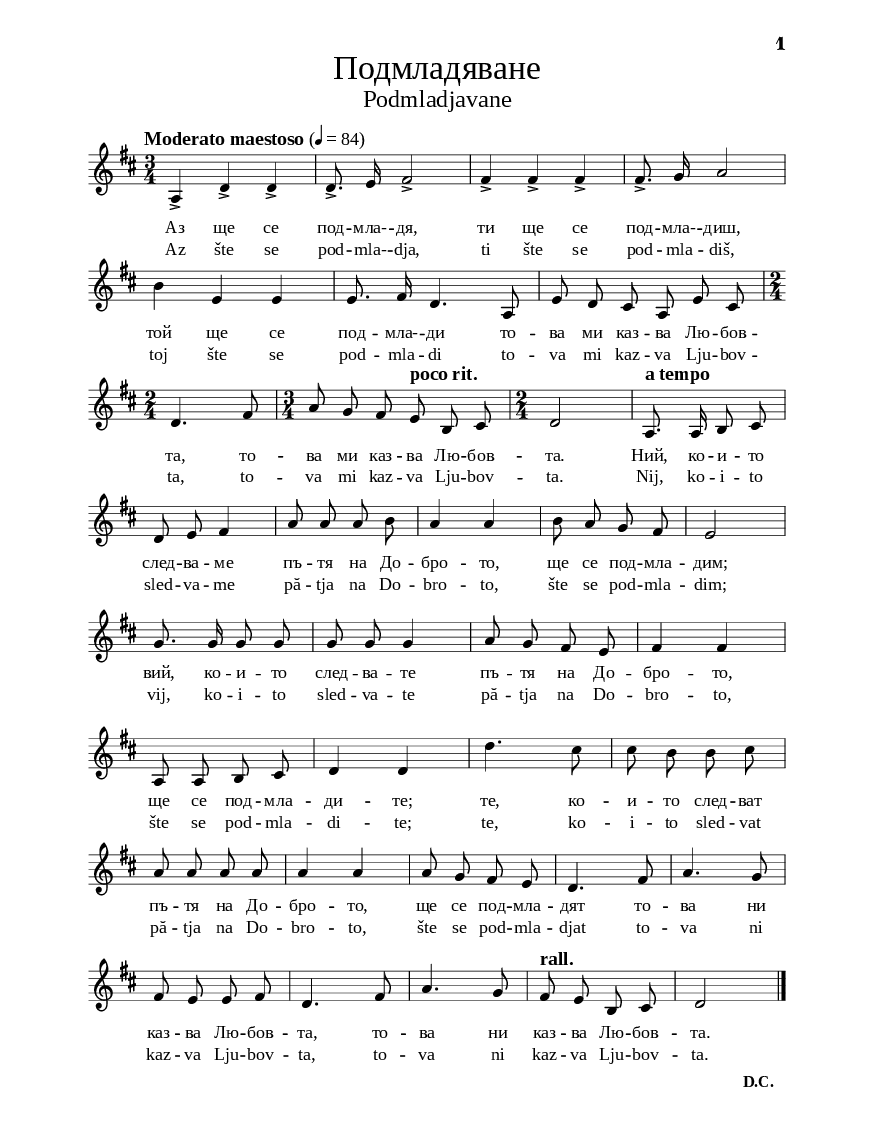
\version "2.24.3"

% include paper part and global functions
\include "include/globals.ily"

\bookpart {
  \label #'ref119
  \tocItem \markup "Подмладяване – Podmladjavane"
  \include "include/bookpart-paper.ily"
  \score {
    \include "include/score-layout.ily"

    \new Voice \absolute {
      \clef treble
      \key d \major
      \time 3/4
      \tempoFunc "Moderato maestoso" 4 "84"
      \autoBeamOff
      a4 -> d'4 ->  % 2
      d'4 -> | d'8. -> e'16  % 3
      fis'2 -> | % 4
      fis'4 -> fis'4 ->  % 5
      fis'4 -> | fis'8. -> g'16  % 6
      a'2 \break |

      b'4 e'4  % 8
      e'4 | e'8. fis'16  % 9
      d'4. a8 | e'8  d'8 cis'8 a8 e'8 cis'8 \break | % 11
      \time 2/4  d'4. fis'8 | % 12
      \time 3/4  a'8 g'8 fis'8 \tempo "poco rit." e'8 b8 cis'8
      | % 13
      \time 2/4  d'2 | % 14
      \tempo "a tempo" a8. a16 b8 cis'8 \break | % 15
      d'8 e'8 fis'4 | % 16
      a'8 a'8 a'8 b'8 | % 17
      a'4 a'4 | % 18
      b'8 a'8 g'8 fis'8 | % 19
      e'2 \break |
      g'8. g'16 g'8 g'8 | % 21
      g'8 g'8 g'4 | % 22
      a'8 g'8 fis'8 e'8 | % 23
      fis'4 fis'4 \break | % 24
      a8 a8 b8 cis'8 | % 25
      d'4 d'4 | % 26
      d''4. cis''8 | % 27
      cis''8 b'8 b'8 cis''8 \break | % 28
      a'8 a'8 a'8 a'8 | % 29
      a'4 a'4 |
      a'8 g'8 fis'8 e'8 | % 31
      d'4. fis'8 | % 32
      a'4. g'8 \break | % 33
      fis'8 e'8 e'8 fis'8 | % 34
      d'4. fis'8 | % 35
      a'4. g'8 | % 36
       \tempo "rall." fis'8 e'8 b8 cis'8 | % 37
      d'2  \bar "|."
    }

    \addlyrics {Аз   ще   се 
   под  --  "мла-"  --  дя,   ти   ще   се   под  --  "мла-"  --  диш, 
   той   ще   се   под  --  "мла-"  --  ди   то  --  ва   ми   каз  --
   ва   Лю  --  бов  --  та,   то  --  ва   ми   каз  --  ва   Лю  --
   бов  --  та.   Ний,   ко  --  и  --  то   след  --  ва  --  ме 
   пъ  --  тя   на   До  --  бро  --  то,   ще   се   под  --  мла  --
   дим;   вий,   ко  --  и  --  то   след  --  ва  --  те   пъ  --
   тя   на   До  --  бро  --  то,   ще   се   под  --  мла  --  ди  --
   те;   те,   ко  --  и  --  то   след  --  ват   пъ  --  тя   на 
   До  --  бро  --  то,   ще   се   под  --  мла  --  дят   то  --
   ва   ни   каз  --  ва   Лю  --  бов  --  та,   то  --  ва   ни 
   каз  --  ва   Лю  --  бов  --  та. }
      \addlyrics {Az   šte   se 
   pod  --  "mla-"  --  dja,   ti   šte   se   pod  --  mla  --  diš, 
   toj   šte   se   pod  --  mla  --  di   to  --  va   mi   kaz  --
   va   Lju  --  bov  --  ta,   to  --  va   mi   kaz  --  va   Lju  --
   bov  --  ta.   Nij,   ko  --  i  --  to   sled  --  va  --  me 
   pă  --  tja   na   Do  --  bro  --  to,   šte   se   pod  --  mla  --
   dim;   vij,   ko  --  i  --  to   sled  --  va  --  te   pă  --
   tja   na   Do  --  bro  --  to,   šte   se   pod  --  mla  --  di  --
   te;   te,   ko  --  i  --  to   sled  --  vat   pă  --  tja   na 
   Do  --  bro  --  to,   šte   se   pod  --  mla  --  djat   to  --
   va   ni   kaz  --  va   Lju  --  bov  --  ta,   to  --  va   ni 
   kaz  --  va   Lju  --  bov  --  ta. }

    \header {
      title = \titleFunc "Подмладяване" "Podmladjavane"
    }

    \midi{}

  } % score

    \markup \empty-one

  \markup \dc-one "D.C."

  \pageBreak

  % include foreign translation(s) of the song
 \version "2.24.3"

\markup \fill-line { \fontsize #deTitleFontSize "Verjüngen" }
\markup \null
\markup \null
\markup \abs-fontsize #10 {
 
  \override #`(baseline-skip . ,deCoupletBaselineSkip)

  \column { 

    \line { " " Ich werde mich verjüngen,  du wirst dich verjüngen,  er wird sich verjüngen.  }

    \line { " " Das sagte mir die Liebe.  Das sagte mir die Liebe.}

    \line { " " Wir, die wir dem Weg des Guten folgen, werden uns verjüngen,  }

    \line { " " ihr, die ihr dem Weg des Guten folgt, werdet euch verjüngen. }

      \line { " " sie, die dem Weg des Guten folgt,  werden sich verjüngen. }

    \line { " " Das sagte uns die Liebe.  Das sagte uns die Liebe.  }

  }
}


} % bookpart
